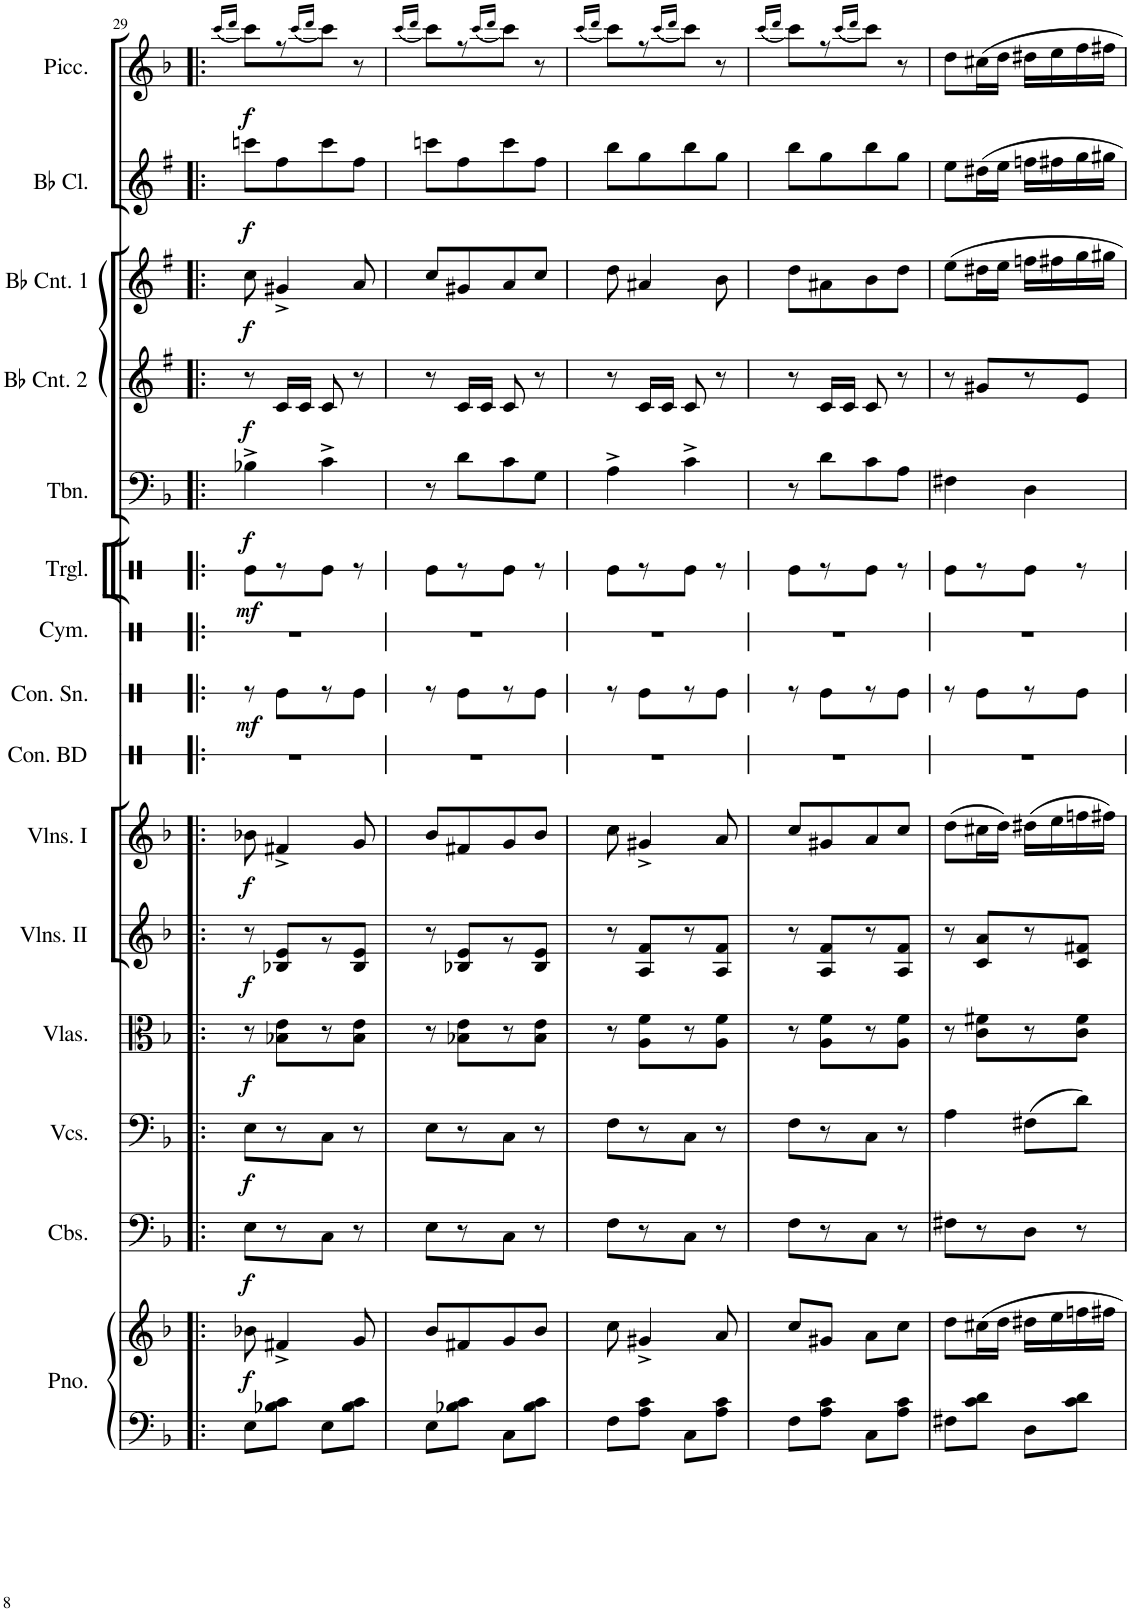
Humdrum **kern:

**kern	**kern	**dynam	**kern	**dynam	**kern	**dynam	**kern	**dynam	**kern	**dynam	**kern	**dynam	**kern	**kern	**dynam	**kern	**kern	**dynam	**kern	**dynam	**kern	**dynam	**kern	**dynam	**kern	**dynam	**kern	**dynam
*part15	*part15	*part15	*part14	*part14	*part13	*part13	*part12	*part12	*part11	*part11	*part10	*part10	*part9	*part8	*part8	*part7	*part6	*part6	*part5	*part5	*part4	*part4	*part3	*part3	*part2	*part2	*part1	*part1
*staff16	*staff15	*staff15/16	*staff14	*staff14	*staff13	*staff13	*staff12	*staff12	*staff11	*staff11	*staff10	*staff10	*staff9	*staff8	*staff8	*staff7	*staff6	*staff6	*staff5	*staff5	*staff4	*staff4	*staff3	*staff3	*staff2	*staff2	*staff1	*staff1
*I"Piano	*	*	*I"Contrabasses	*	*I"Violoncellos	*	*I"Violas	*	*I"Violins II	*	*I"Violins I	*	*I"Concert Bass Drum	*I"Concert Snare Drum	*	*I"Cymbal	*I"Triangle	*	*I"Trombone	*	*I"Bb Cornet 2	*	*I"Bb Cornet 1	*	*I"Bb Clarinet	*	*I"Piccolo	*
*I'Pno.	*	*	*I'Cbs.	*	*I'Vcs.	*	*I'Vlas.	*	*I'Vlns. II	*	*I'Vlns. I	*	*I'Con. BD	*I'Con. Sn.	*	*I'Cym.	*I'Trgl.	*	*I'Tbn.	*	*I'Bb Cnt. 2	*	*I'Bb Cnt. 1	*	*I'Bb Cl.	*	*I'Picc.	*
!!LO:PB:g=z
*clefF4	*clefG2	*	*clefF4	*	*clefF4	*	*clefC3	*	*clefG2	*	*clefG2	*	*clefX	*clefX	*	*clefX	*clefX	*	*clefF4	*	*clefG2	*	*clefG2	*	*clefG2	*	*clefG2	*
*	*	*	*Trd7c12	*	*	*	*	*	*	*	*	*	*	*	*	*	*	*	*	*	*Trd1c2	*	*Trd1c2	*	*Trd1c2	*	*Trd-7c-12	*
*k[b-]	*k[b-]	*	*k[b-]	*	*k[b-]	*	*k[b-]	*	*k[b-]	*	*k[b-]	*	*k[]	*k[]	*	*k[]	*k[]	*	*k[b-]	*	*k[f#]	*	*k[f#]	*	*k[f#]	*	*k[b-]	*
*M2/4	*M2/4	*	*M2/4	*	*M2/4	*	*M2/4	*	*M2/4	*	*M2/4	*	*M2/4	*M2/4	*	*M2/4	*M2/4	*	*M2/4	*	*M2/4	*	*M2/4	*	*M2/4	*	*M2/4	*
=29!|:	=29!|:	=29!|:	=29!|:	=29!|:	=29!|:	=29!|:	=29!|:	=29!|:	=29!|:	=29!|:	=29!|:	=29!|:	=29!|:	=29!|:	=29!|:	=29!|:	=29!|:	=29!|:	=29!|:	=29!|:	=29!|:	=29!|:	=29!|:	=29!|:	=29!|:	=29!|:	=29!|:	=29!|:
.	.	.	.	.	.	.	.	.	.	.	.	.	.	.	.	.	.	.	.	.	.	.	.	.	.	.	(16qccc/LL	.
.	.	.	.	.	.	.	.	.	.	.	.	.	.	.	.	.	.	.	.	.	.	.	.	.	.	.	16qddd/JJ	.
!	!	!LO:DY:b	!	!LO:DY:b	!	!LO:DY:b	!	!LO:DY:b	!	!LO:DY:b	!	!LO:DY:b	!	!	!LO:DY:b	!	!	!LO:DY:b	!	!LO:DY:b	!	!LO:DY:b	!	!LO:DY:b	!	!LO:DY:b	!	!LO:DY:b
8E\L	8b-X\	f	8E\L	f	8E\L	f	8r	f	8r	f	8b-X\	f	2r	8r	mf	2r	8Re\L	mf	4B-X^\	f	8r	f	8cc\	f	8cccn\L	f	8ccc\L)	f
8B-X\ 8c\J	4f#X^/	.	8r	.	8r	.	8B-X\ 8e\L	.	8B-X/ 8e/L	.	4f#X^/	.	.	8Re\L	.	.	8r	.	.	.	16c/LL	.	4g#X^/	.	8ff#\	.	8r	.
.	.	.	.	.	.	.	.	.	.	.	.	.	.	.	.	.	.	.	.	.	16c/JJ	.	.	.	.	.	.	.
.	.	.	.	.	.	.	.	.	.	.	.	.	.	.	.	.	.	.	.	.	.	.	.	.	.	.	(16qccc/LL	.
.	.	.	.	.	.	.	.	.	.	.	.	.	.	.	.	.	.	.	.	.	.	.	.	.	.	.	16qddd/JJ	.
8E\L	.	.	8C\J	.	8C\J	.	8r	.	8r	.	.	.	.	8r	.	.	8Re\J	.	4c^\	.	8c/	.	.	.	8ccc\	.	8ccc\J)	.
8B-\ 8c\J	8g/	.	8r	.	8r	.	8B-\ 8e\J	.	8B-/ 8e/J	.	8g/	.	.	8Re\J	.	.	8r	.	.	.	8r	.	8a/	.	8ff#\J	.	8r	.
=30	=30	=30	=30	=30	=30	=30	=30	=30	=30	=30	=30	=30	=30	=30	=30	=30	=30	=30	=30	=30	=30	=30	=30	=30	=30	=30	=30	=30
.	.	.	.	.	.	.	.	.	.	.	.	.	.	.	.	.	.	.	.	.	.	.	.	.	.	.	(16qccc/LL	.
.	.	.	.	.	.	.	.	.	.	.	.	.	.	.	.	.	.	.	.	.	.	.	.	.	.	.	16qddd/JJ	.
8E\L	8b-/L	.	8E\L	.	8E\L	.	8r	.	8r	.	8b-/L	.	2r	8r	.	2r	8Re\L	.	8r	.	8r	.	8cc/L	.	8cccn\L	.	8ccc\L)	.
8B-X\ 8c\J	8f#X/	.	8r	.	8r	.	8B-X\ 8e\L	.	8B-X/ 8e/L	.	8f#X/	.	.	8Re\L	.	.	8r	.	8d\L	.	16c/LL	.	8g#X/	.	8ff#\	.	8r	.
.	.	.	.	.	.	.	.	.	.	.	.	.	.	.	.	.	.	.	.	.	16c/JJ	.	.	.	.	.	.	.
.	.	.	.	.	.	.	.	.	.	.	.	.	.	.	.	.	.	.	.	.	.	.	.	.	.	.	(16qccc/LL	.
.	.	.	.	.	.	.	.	.	.	.	.	.	.	.	.	.	.	.	.	.	.	.	.	.	.	.	16qddd/JJ	.
8C\L	8g/	.	8C\J	.	8C\J	.	8r	.	8r	.	8g/	.	.	8r	.	.	8Re\J	.	8c\	.	8c/	.	8a/	.	8ccc\	.	8ccc\J)	.
8B-\ 8c\J	8b-/J	.	8r	.	8r	.	8B-\ 8e\J	.	8B-/ 8e/J	.	8b-/J	.	.	8Re\J	.	.	8r	.	8G\J	.	8r	.	8cc/J	.	8ff#\J	.	8r	.
=31	=31	=31	=31	=31	=31	=31	=31	=31	=31	=31	=31	=31	=31	=31	=31	=31	=31	=31	=31	=31	=31	=31	=31	=31	=31	=31	=31	=31
.	.	.	.	.	.	.	.	.	.	.	.	.	.	.	.	.	.	.	.	.	.	.	.	.	.	.	(16qccc/LL	.
.	.	.	.	.	.	.	.	.	.	.	.	.	.	.	.	.	.	.	.	.	.	.	.	.	.	.	16qddd/JJ	.
8F\L	8cc\	.	8F\L	.	8F\L	.	8r	.	8r	.	8cc\	.	2r	8r	.	2r	8Re\L	.	4A^\	.	8r	.	8dd\	.	8bb\L	.	8ccc\L)	.
8A\ 8c\J	4g#X^/	.	8r	.	8r	.	8A\ 8f\L	.	8A/ 8f/L	.	4g#X^/	.	.	8Re\L	.	.	8r	.	.	.	16c/LL	.	4a#X/	.	8gg\	.	8r	.
.	.	.	.	.	.	.	.	.	.	.	.	.	.	.	.	.	.	.	.	.	16c/JJ	.	.	.	.	.	.	.
.	.	.	.	.	.	.	.	.	.	.	.	.	.	.	.	.	.	.	.	.	.	.	.	.	.	.	(16qccc/LL	.
.	.	.	.	.	.	.	.	.	.	.	.	.	.	.	.	.	.	.	.	.	.	.	.	.	.	.	16qddd/JJ	.
8C\L	.	.	8C\J	.	8C\J	.	8r	.	8r	.	.	.	.	8r	.	.	8Re\J	.	4c^\	.	8c/	.	.	.	8bb\	.	8ccc\J)	.
8A\ 8c\J	8a/	.	8r	.	8r	.	8A\ 8f\J	.	8A/ 8f/J	.	8a/	.	.	8Re\J	.	.	8r	.	.	.	8r	.	8b\	.	8gg\J	.	8r	.
=32	=32	=32	=32	=32	=32	=32	=32	=32	=32	=32	=32	=32	=32	=32	=32	=32	=32	=32	=32	=32	=32	=32	=32	=32	=32	=32	=32	=32
.	.	.	.	.	.	.	.	.	.	.	.	.	.	.	.	.	.	.	.	.	.	.	.	.	.	.	(16qccc/LL	.
.	.	.	.	.	.	.	.	.	.	.	.	.	.	.	.	.	.	.	.	.	.	.	.	.	.	.	16qddd/JJ	.
8F\L	8cc/L	.	8F\L	.	8F\L	.	8r	.	8r	.	8cc/L	.	2r	8r	.	2r	8Re\L	.	8r	.	8r	.	8dd\L	.	8bb\L	.	8ccc\L)	.
8A\ 8c\J	8g#X/J	.	8r	.	8r	.	8A\ 8f\L	.	8A/ 8f/L	.	8g#X/	.	.	8Re\L	.	.	8r	.	8d\L	.	16c/LL	.	8a#X\	.	8gg\	.	8r	.
.	.	.	.	.	.	.	.	.	.	.	.	.	.	.	.	.	.	.	.	.	16c/JJ	.	.	.	.	.	.	.
.	.	.	.	.	.	.	.	.	.	.	.	.	.	.	.	.	.	.	.	.	.	.	.	.	.	.	(16qccc/LL	.
.	.	.	.	.	.	.	.	.	.	.	.	.	.	.	.	.	.	.	.	.	.	.	.	.	.	.	16qddd/JJ	.
8C\L	8a\L	.	8C\J	.	8C\J	.	8r	.	8r	.	8a/	.	.	8r	.	.	8Re\J	.	8c\	.	8c/	.	8b\	.	8bb\	.	8ccc\J)	.
8A\ 8c\J	8cc\J	.	8r	.	8r	.	8A\ 8f\J	.	8A/ 8f/J	.	8cc/J	.	.	8Re\J	.	.	8r	.	8A\J	.	8r	.	8dd\J	.	8gg\J	.	8r	.
=33	=33	=33	=33	=33	=33	=33	=33	=33	=33	=33	=33	=33	=33	=33	=33	=33	=33	=33	=33	=33	=33	=33	=33	=33	=33	=33	=33	=33
8F#X\L	8dd\L	.	8F#X\L	.	4A\	.	8r	.	8r	.	(8dd\L	.	2r	8r	.	2r	8Re\L	.	4F#X\	.	8r	.	8ee\L	.	8ee\L	.	8dd\L	.
8c\ 8d\J	16cc#X\L	.	8r	.	.	.	8c\ 8f#X\L	.	8c/ 8a/L	.	16cc#X\L	.	.	8Re\L	.	.	8r	.	.	.	8g#X/L	.	16dd#X\L	.	16dd#X\L	.	16cc#X\L	.
.	16dd\JJ	.	.	.	.	.	.	.	.	.	16dd\JJ)	.	.	.	.	.	.	.	.	.	.	.	16ee\JJ	.	16ee\JJ	.	16dd\JJ	.
8D\L	16dd#X\LL	.	8D\J	.	(8F#X\L	.	8r	.	8r	.	(16dd#X\LL	.	.	8r	.	.	8Re\J	.	4D\	.	8r	.	16ffn\LL	.	16ffn\LL	.	16dd#X\LL	.
.	16ee\	.	.	.	.	.	.	.	.	.	16ee\	.	.	.	.	.	.	.	.	.	.	.	16ff#X\	.	16ff#X\	.	16ee\	.
8c\ 8d\J	16ffn\	.	8r	.	8d\J)	.	8c\ 8f#\J	.	8c/ 8f#X/J	.	16ffn\	.	.	8Re\J	.	.	8r	.	.	.	8e/J	.	16gg\	.	16gg\	.	16ff\	.
.	16ff#X\JJ	.	.	.	.	.	.	.	.	.	16ff#X\JJ)	.	.	.	.	.	.	.	.	.	.	.	16gg#X\JJ	.	16gg#X\JJ	.	16ff#X\JJ	.
=	=	=	=	=	=	=	=	=	=	=	=	=	=	=	=	=	=	=	=	=	=	=	=	=	=	=	=	=
*-	*-	*-	*-	*-	*-	*-	*-	*-	*-	*-	*-	*-	*-	*-	*-	*-	*-	*-	*-	*-	*-	*-	*-	*-	*-	*-	*-	*-
